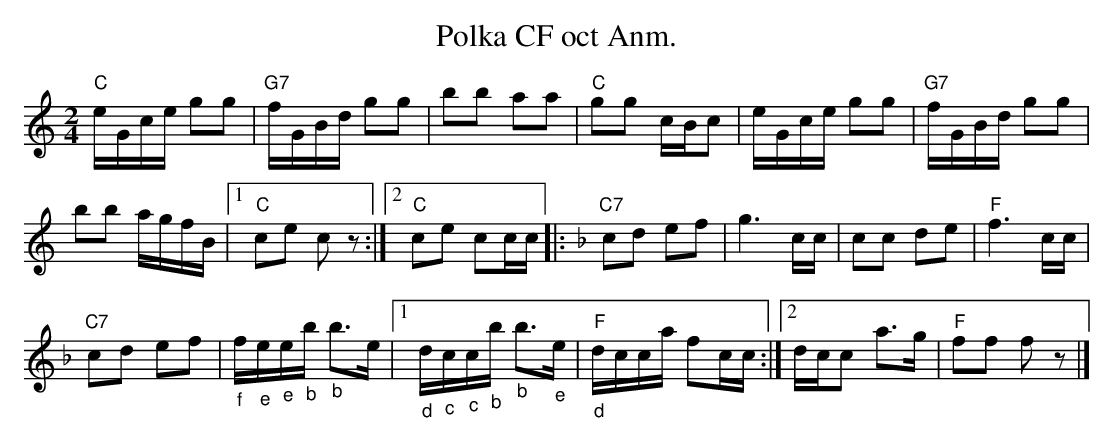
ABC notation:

X:1
T:Polka CF oct Anm.
M:2/4
L:1/16
K:Cmaj
"C"eGce g2g2 | "G7"fGBd g2g2 | b2b2 a2a2 | "C"g2g2 cBc2 | eGce g2g2 | "G7"fGBd g2g2 |
b2b2 agfB |1 "C"c2e2 c2 z2 :|2 "C"c2e2 c2cc |: [K:Fmaj][L:1/8] "C7"cd ef | g3 c/2c/2 | cc de | "F"f3 c/2c/2 |
"C7"cd ef | "_f"f/2"_e"e/2"_e"e/2"_b"b/2 "_b"b>e |1 "_d"d/2"_c"c/2"_c"c/2"_b"b/2 "_b"b>"_e"e | "F""_d"d/2c/2c/2a/2 fc/2c/2 :|2 d/2c/2c a>g | "F"ff f z |]
